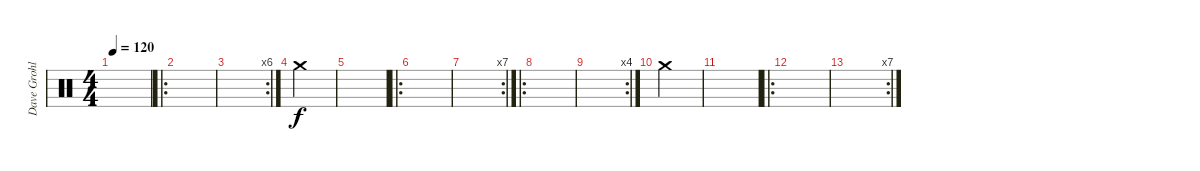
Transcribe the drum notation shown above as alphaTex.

\track ("Dave Grohl" "Dave Grohl") {instrument percussion}
\staff {score}
\articulation defaults
\ts (4 4)
\tempo 120
\clef neutral
\ks c
|
\ro
|
\rc 6
|
"Crash medium (hit)".4 |
|
\ro
|
\rc 7
|
\ro
|
\rc 4
|
"Crash medium (hit)".4 |
|
\ro
|
\rc 7
